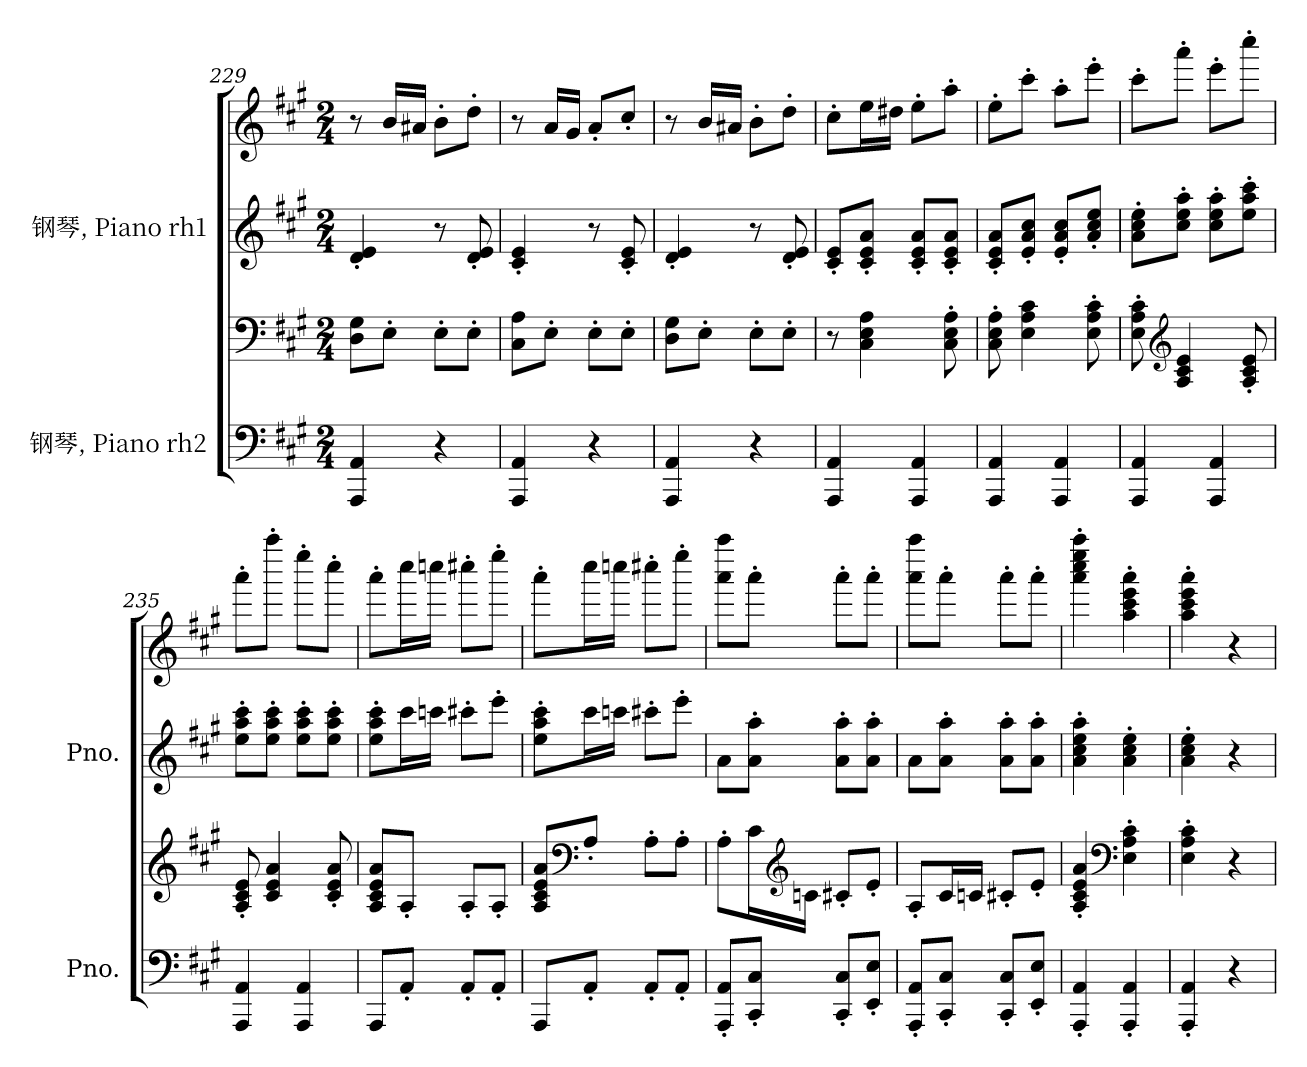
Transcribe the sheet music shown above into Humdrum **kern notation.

**kern	**kern	**kern	**kern
*part2	*part2	*part1	*part1
*staff4	*staff3	*staff2	*staff1
*I"钢琴, Piano rh2	*	*I"钢琴, Piano rh1	*
*I'Pno.	*	*I'Pno.	*
!!LO:PB:g=z
*clefF4	*clefF4	*clefG2	*clefG2
*k[f#c#g#]	*k[f#c#g#]	*k[f#c#g#]	*k[f#c#g#]
*M2/4	*M2/4	*M2/4	*M2/4
=229	=229	=229	=229
4AAA/ 4AA/	8D\ 8G#\L	4d/' 4e/'	8r
.	8E'\J	.	16b/LL
.	.	.	16a#X/JJ
4r	8E'\L	8r	8b'\L
.	8E'\J	8d/' 8e/'	8dd'\J
=230	=230	=230	=230
4AAA/ 4AA/	8C#\ 8A\L	4c#/' 4e/'	8r
.	8E'\J	.	16a/LL
.	.	.	16g#/JJ
4r	8E'\L	8r	8a'/L
.	8E'\J	8c#/' 8e/'	8cc#'/J
=231	=231	=231	=231
4AAA/ 4AA/	8D\ 8G#\L	4d/' 4e/'	8r
.	8E'\J	.	16b/LL
.	.	.	16a#X/JJ
4r	8E'\L	8r	8b'\L
.	8E'\J	8d/' 8e/'	8dd'\J
=232	=232	=232	=232
4AAA/ 4AA/	8r	8c#/' 8e/'L	8cc#'\L
.	4C#\ 4E\ 4A\	8c#/' 8e/' 8a/'J	16ee\L
.	.	.	16dd#X\JJ
4AAA/ 4AA/	.	8c#/' 8e/' 8a/'L	8ee'\L
.	8C#\' 8E\' 8A\'	8c#/' 8e/' 8a/'J	8aa'\J
=233	=233	=233	=233
*	*	*	*MM154
4AAA/ 4AA/	8C#\' 8E\' 8A\'	8c#/' 8e/' 8a/'L	8ee'\L
.	4E\ 4A\ 4c#\	8e/' 8a/' 8cc#/'J	8ccc#'\J
4AAA/ 4AA/	.	8e/' 8a/' 8cc#/'L	8aa'\L
.	8E\' 8A\' 8c#\'	8a/' 8cc#/' 8ee/'J	8eee'\J
=234	=234	=234	=234
4AAA/ 4AA/	8E\' 8A\' 8c#\'	8a\' 8cc#\' 8ee\'L	8ccc#'\L
*	*clefG2	*	*
.	4A/ 4c#/ 4e/	8cc#\' 8ee\' 8aa\'J	8aaa'\J
4AAA/ 4AA/	.	8cc#\' 8ee\' 8aa\'L	8eee'\L
.	8A/' 8c#/' 8e/'	8ee\' 8aa\' 8ccc#\'J	8cccc#'\J
!!LO:LB:g=z
=235	=235	=235	=235
4AAA/ 4AA/	8A/' 8c#/' 8e/'	8ee\' 8aa\' 8ccc#\'L	8aaa'\L
.	4c#/ 4e/ 4a/	8ee\' 8aa\' 8ccc#\'J	8aaaa'\J
4AAA/ 4AA/	.	8ee\' 8aa\' 8ccc#\'L	8eeee'\L
.	8c#/' 8e/' 8a/'	8ee\' 8aa\' 8ccc#\'J	8cccc#'\J
=236	=236	=236	=236
8AAA/L	8A/ 8c#/ 8e/ 8a/L	8ee\' 8aa\' 8ccc#\'L	8aaa'\L
8AA'/J	8A'/J	16ccc#\L	16cccc#\L
.	.	16cccn\JJ	16ccccn\JJ
8AA'/L	8A'/L	8ccc#X'\L	8cccc#X'\L
8AA'/J	8A'/J	8eee'\J	8eeee'\J
=237	=237	=237	=237
8AAA/L	8A/ 8c#/ 8e/ 8a/L	8ee\' 8aa\' 8ccc#\'L	8aaa'\L
*	*clefF4	*	*
8AA'/J	8A'/J	16ccc#\L	16cccc#\L
.	.	16cccn\JJ	16ccccn\JJ
8AA'/L	8A'\L	8ccc#X'\L	8cccc#X'\L
8AA'/J	8A'\J	8eee'\J	8eeee'\J
=238	=238	=238	=238
8AAA/' 8AA/'L	8A'\L	8a\L	8aaa\ 8aaaa\L
8CC#/' 8C#/'J	16c#\L	8a\' 8aa\'J	8aaa'\J
*	*clefG2	*	*
.	16cn\JJ	.	.
8CC#/' 8C#/'L	8c#X'/L	8a\' 8aa\'L	8aaa'\L
8EE/' 8E/'J	8e'/J	8a\' 8aa\'J	8aaa'\J
!!LO:LB:g=z
=239	=239	=239	=239
8AAA/' 8AA/'L	8A'/L	8a\L	8aaa\ 8aaaa\L
8CC#/' 8C#/'J	16c#/L	8a\' 8aa\'J	8aaa'\J
.	16cn/JJ	.	.
8CC#/' 8C#/'L	8c#X'/L	8a\' 8aa\'L	8aaa'\L
8EE/' 8E/'J	8e'/J	8a\' 8aa\'J	8aaa'\J
=240	=240	=240	=240
4AAA/' 4AA/'	4A/' 4c#/' 4e/' 4a/'	4a\' 4cc#\' 4ee\' 4aa\'	4aaa\' 4cccc#\' 4eeee\' 4aaaa\'
*	*clefF4	*	*
4AAA/' 4AA/'	4E\' 4A\' 4c#\'	4a\' 4cc#\' 4ee\'	4aa\' 4ccc#\' 4eee\' 4aaa\'
=241	=241	=241	=241
4AAA/' 4AA/'	4E\' 4A\' 4c#\'	4a\' 4cc#\' 4ee\'	4aa\' 4ccc#\' 4eee\' 4aaa\'
4r	4r	4r	4r
=	=	=	=
*-	*-	*-	*-
